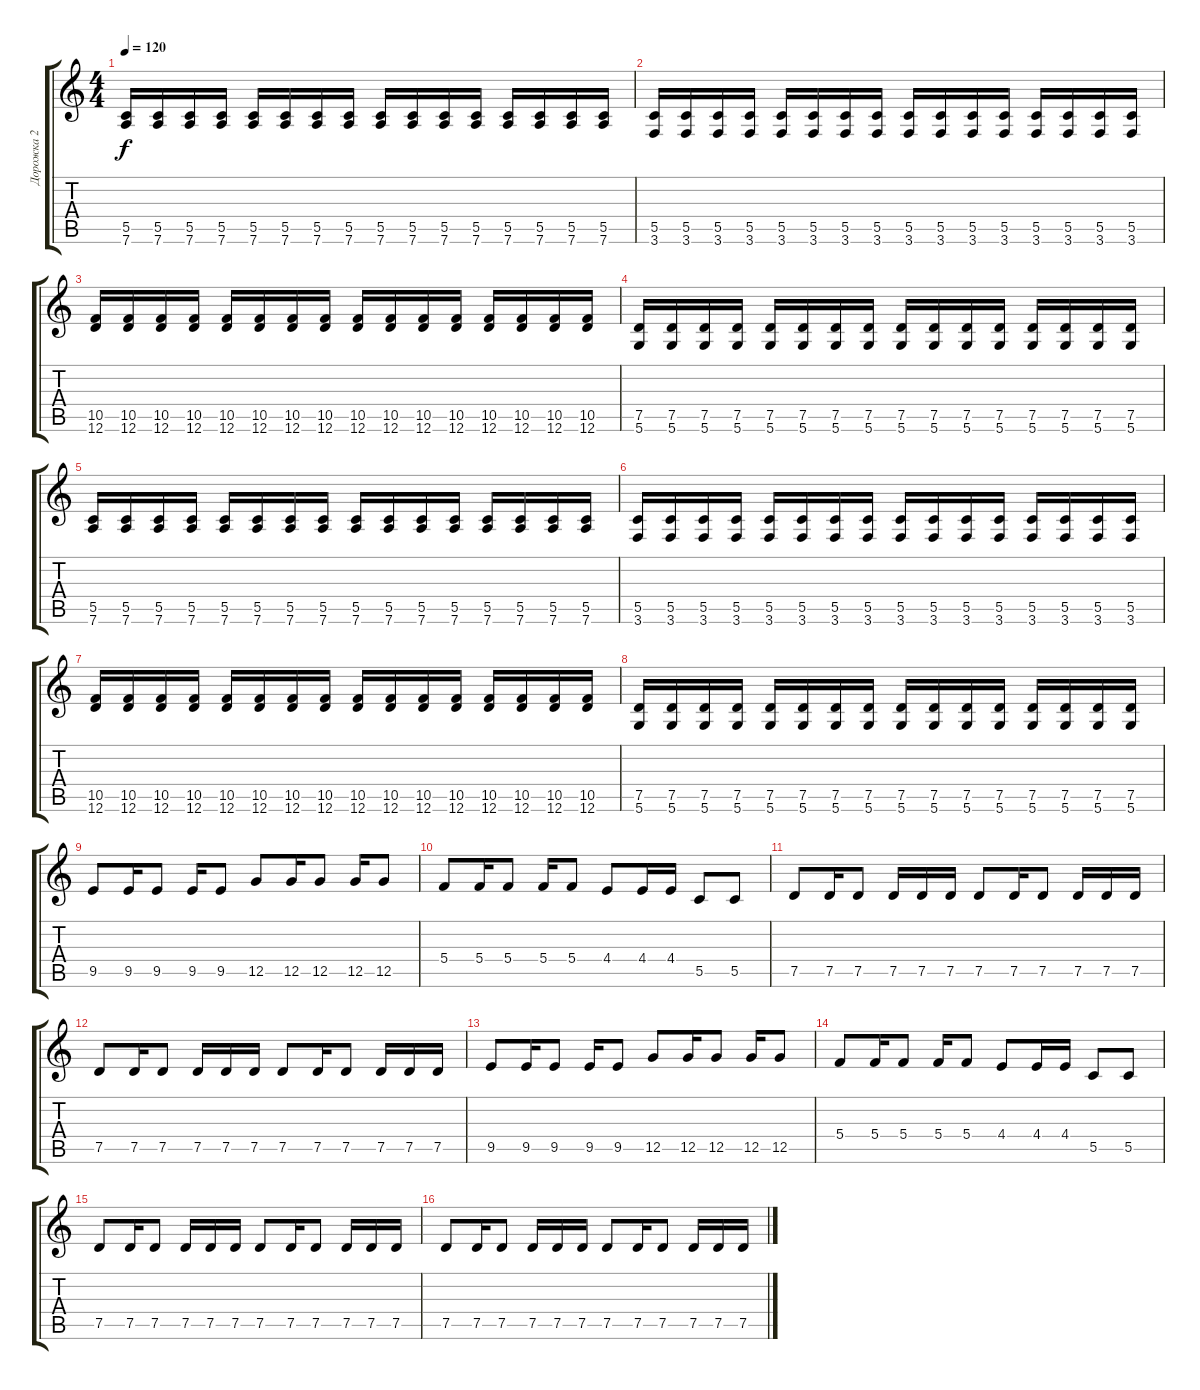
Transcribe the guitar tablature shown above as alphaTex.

\track ("Дорожка 2" "Дорожка 2") {instrument overdrivenguitar}
\staff {score tabs}
\tuning (D4 A3 F3 C3 G2 D2) {hide}
\ts (4 4)
\tempo 120
\clef g2
\ks c
(5.5 7.6).16{dy f} (5.5 7.6).16 (5.5 7.6).16 (5.5 7.6).16 (5.5 7.6).16 (5.5 7.6).16 (5.5 7.6).16 (5.5 7.6).16 (5.5 7.6).16 (5.5 7.6).16 (5.5 7.6).16 (5.5 7.6).16 (5.5 7.6).16 (5.5 7.6).16 (5.5 7.6).16 (5.5 7.6).16 |
(5.5 3.6).16 (5.5 3.6).16 (5.5 3.6).16 (5.5 3.6).16 (5.5 3.6).16 (5.5 3.6).16 (5.5 3.6).16 (5.5 3.6).16 (5.5 3.6).16 (5.5 3.6).16 (5.5 3.6).16 (5.5 3.6).16 (5.5 3.6).16 (5.5 3.6).16 (5.5 3.6).16 (5.5 3.6).16 |
(10.5 12.6).16 (10.5 12.6).16 (10.5 12.6).16 (10.5 12.6).16 (10.5 12.6).16 (10.5 12.6).16 (10.5 12.6).16 (10.5 12.6).16 (10.5 12.6).16 (10.5 12.6).16 (10.5 12.6).16 (10.5 12.6).16 (10.5 12.6).16 (10.5 12.6).16 (10.5 12.6).16 (10.5 12.6).16 |
(7.5 5.6).16 (7.5 5.6).16 (7.5 5.6).16 (7.5 5.6).16 (7.5 5.6).16 (7.5 5.6).16 (7.5 5.6).16 (7.5 5.6).16 (7.5 5.6).16 (7.5 5.6).16 (7.5 5.6).16 (7.5 5.6).16 (7.5 5.6).16 (7.5 5.6).16 (7.5 5.6).16 (7.5 5.6).16 |
(5.5 7.6).16 (5.5 7.6).16 (5.5 7.6).16 (5.5 7.6).16 (5.5 7.6).16 (5.5 7.6).16 (5.5 7.6).16 (5.5 7.6).16 (5.5 7.6).16 (5.5 7.6).16 (5.5 7.6).16 (5.5 7.6).16 (5.5 7.6).16 (5.5 7.6).16 (5.5 7.6).16 (5.5 7.6).16 |
(5.5 3.6).16 (5.5 3.6).16 (5.5 3.6).16 (5.5 3.6).16 (5.5 3.6).16 (5.5 3.6).16 (5.5 3.6).16 (5.5 3.6).16 (5.5 3.6).16 (5.5 3.6).16 (5.5 3.6).16 (5.5 3.6).16 (5.5 3.6).16 (5.5 3.6).16 (5.5 3.6).16 (5.5 3.6).16 |
(10.5 12.6).16 (10.5 12.6).16 (10.5 12.6).16 (10.5 12.6).16 (10.5 12.6).16 (10.5 12.6).16 (10.5 12.6).16 (10.5 12.6).16 (10.5 12.6).16 (10.5 12.6).16 (10.5 12.6).16 (10.5 12.6).16 (10.5 12.6).16 (10.5 12.6).16 (10.5 12.6).16 (10.5 12.6).16 |
(7.5 5.6).16 (7.5 5.6).16 (7.5 5.6).16 (7.5 5.6).16 (7.5 5.6).16 (7.5 5.6).16 (7.5 5.6).16 (7.5 5.6).16 (7.5 5.6).16 (7.5 5.6).16 (7.5 5.6).16 (7.5 5.6).16 (7.5 5.6).16 (7.5 5.6).16 (7.5 5.6).16 (7.5 5.6).16 |
9.5.8 9.5.16 9.5.8 9.5.16 9.5.8 12.5.8 12.5.16 12.5.8 12.5.16 12.5.8 |
5.4.8 5.4.16 5.4.8 5.4.16 5.4.8 4.4.8 4.4.16 4.4.16 5.5.8 5.5.8 |
7.5.8 7.5.16 7.5.8 7.5.16 7.5.16 7.5.16 7.5.8 7.5.16 7.5.8 7.5.16 7.5.16 7.5.16 |
7.5.8 7.5.16 7.5.8 7.5.16 7.5.16 7.5.16 7.5.8 7.5.16 7.5.8 7.5.16 7.5.16 7.5.16 |
9.5.8 9.5.16 9.5.8 9.5.16 9.5.8 12.5.8 12.5.16 12.5.8 12.5.16 12.5.8 |
5.4.8 5.4.16 5.4.8 5.4.16 5.4.8 4.4.8 4.4.16 4.4.16 5.5.8 5.5.8 |
7.5.8 7.5.16 7.5.8 7.5.16 7.5.16 7.5.16 7.5.8 7.5.16 7.5.8 7.5.16 7.5.16 7.5.16 |
7.5.8 7.5.16 7.5.8 7.5.16 7.5.16 7.5.16 7.5.8 7.5.16 7.5.8 7.5.16 7.5.16 7.5.16
